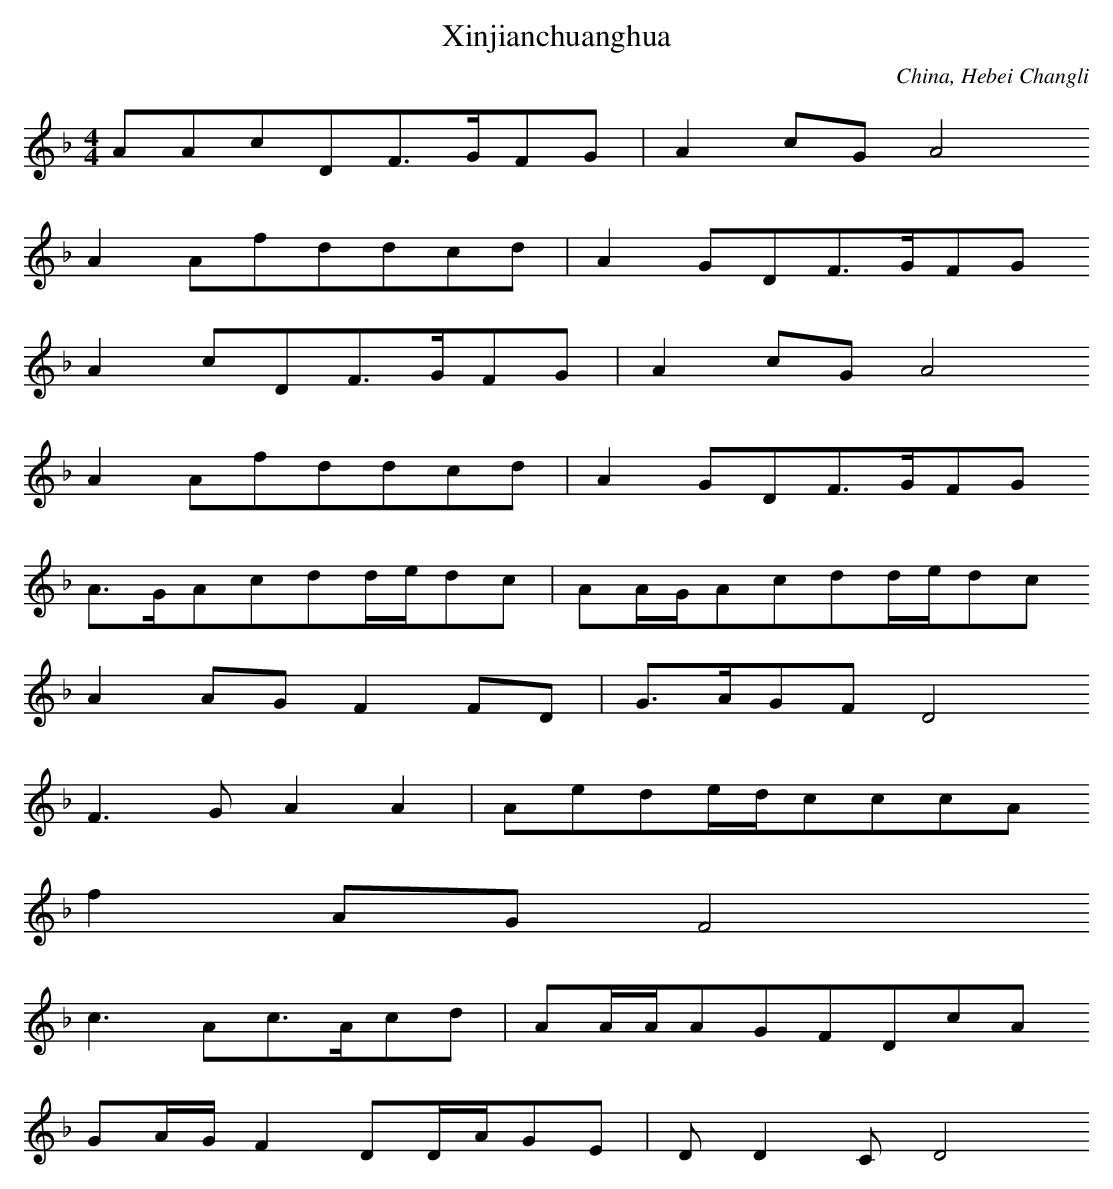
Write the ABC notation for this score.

X:1
T: Xinjianchuanghua
O: China, Hebei Changli
M: 4/4
L: 1/16
K: F
A2A2c2D2F3GF2G2 | A4c2G2A8
A4A2f2d2d2c2d2 | A4G2D2F3GF2G2
A4c2D2F3GF2G2 | A4c2G2A8
A4A2f2d2d2c2d2 | A4G2D2F3GF2G2
A3GA2c2d2ded2c2 | A2AGA2c2d2ded2c2
A4A2G2F4F2D2 | G3AG2F2D8
F6G2A4A4 | A2e2d2edc2c2c2A2
f4A2G2F8
c6A2c3Ac2d2 | A2AAA2G2F2D2c2A2
G2AGF4D2DAG2E2 | D2D4C2D8
